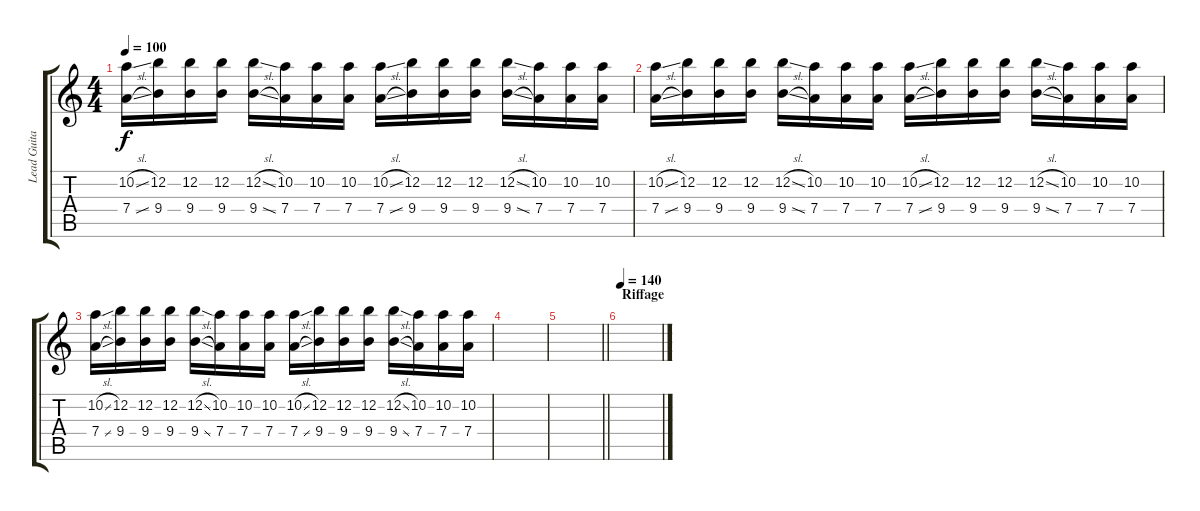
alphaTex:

\track ("Lead Guitar" "Lead Guita") {instrument distortionguitar}
\staff {score tabs}
\tuning (E4 B3 G3 D3 A2 E2) {hide}
\ts (4 4)
\tempo 100
\clef g2
\ks c
(10.2{sl} 7.4{sl}).16{dy f} (12.2 9.4).16 (12.2 9.4).16 (12.2 9.4).16 (12.2{sl} 9.4{sl}).16 (10.2 7.4).16 (10.2 7.4).16 (10.2 7.4).16 (10.2{sl} 7.4{sl}).16 (12.2 9.4).16 (12.2 9.4).16 (12.2 9.4).16 (12.2{sl} 9.4{sl}).16 (10.2 7.4).16 (10.2 7.4).16 (10.2 7.4).16 |
(10.2{sl} 7.4{sl}).16 (12.2 9.4).16 (12.2 9.4).16 (12.2 9.4).16 (12.2{sl} 9.4{sl}).16 (10.2 7.4).16 (10.2 7.4).16 (10.2 7.4).16 (10.2{sl} 7.4{sl}).16 (12.2 9.4).16 (12.2 9.4).16 (12.2 9.4).16 (12.2{sl} 9.4{sl}).16 (10.2 7.4).16 (10.2 7.4).16 (10.2 7.4).16 |
(10.2{sl} 7.4{sl}).16 (12.2 9.4).16 (12.2 9.4).16 (12.2 9.4).16 (12.2{sl} 9.4{sl}).16 (10.2 7.4).16 (10.2 7.4).16 (10.2 7.4).16 (10.2{sl} 7.4{sl}).16 (12.2 9.4).16 (12.2 9.4).16 (12.2 9.4).16 (12.2{sl} 9.4{sl}).16 (10.2 7.4).16 (10.2 7.4).16 (10.2 7.4).16 |
|
\barLineRight lightlight
|
\section ("" "Riffage")
\tempo 140
